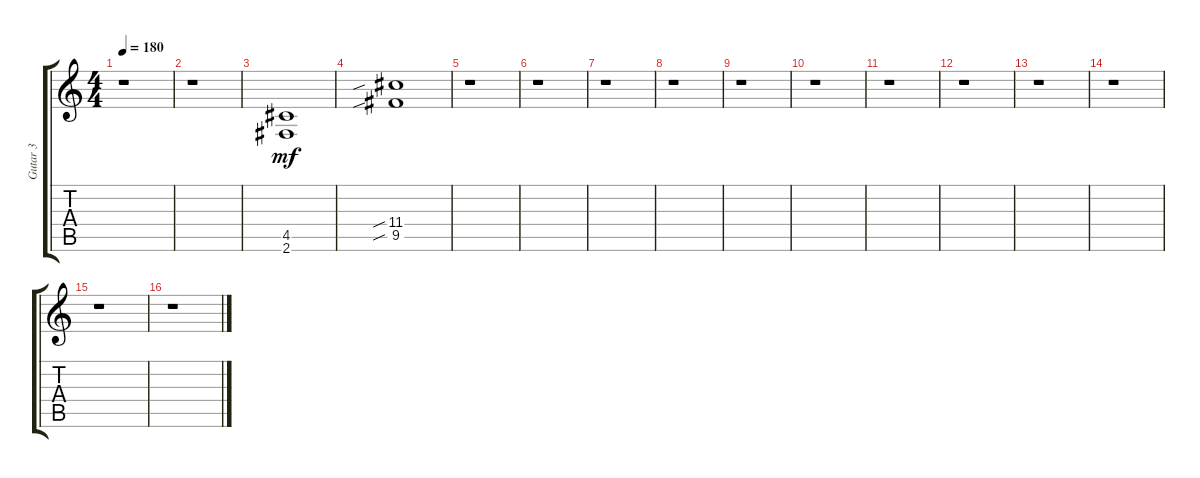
\track ("Gutar 3" "Gutar 3") {instrument overdrivenguitar}
\staff {score tabs}
\tuning (E4 B3 G3 D3 A2 E2) {hide}
\ts (4 4)
\tempo 180
\clef g2
\ks c
r.1{dy f} |
r.1 |
(4.5 2.6).1{dy mf} |
(11.4{sib} 9.5{sib}).1 |
r.1 |
r.1 |
r.1 |
r.1 |
r.1 |
r.1 |
r.1 |
r.1 |
r.1 |
r.1 |
r.1 |
r.1
